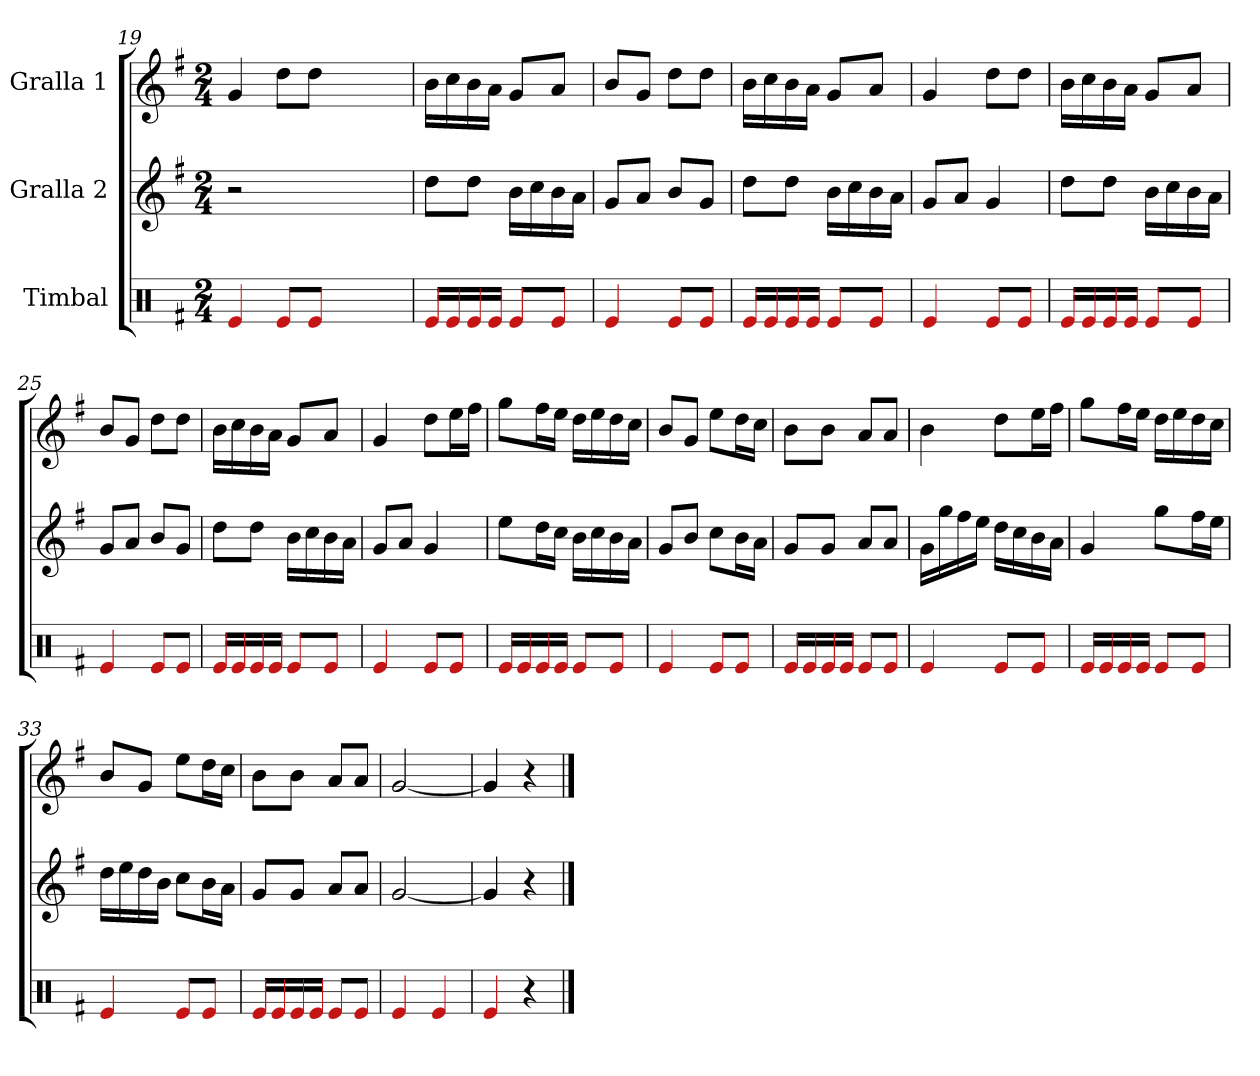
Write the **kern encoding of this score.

**kern	**kern	**kern
*part3	*part2	*part1
*staff3	*staff2	*staff1
*I"Timbal	*I"Gralla 2	*I"Gralla 1
*clefX	*clefG2	*clefG2
*k[f#]	*k[f#]	*k[f#]
*M2/4	*M2/4	*M2/4
=19	=19	=19
4e/	2r	4g/
8e/L	.	8dd\L
8e/J	.	8dd\J
2ryy	2ryy	2ryy
!!LO:LB:g=z
=20	=20	=20
16e/LL	8dd\L	16b\LL
16e/	.	16cc\
16e/	8dd\J	16b\
16e/JJ	.	16a\JJ
8e/L	16b\LL	8g/L
.	16cc\	.
8e/J	16b\	8a/J
.	16a\JJ	.
=21	=21	=21
4e/	8g/L	8b/L
.	8a/J	8g/J
8e/L	8b/L	8dd\L
8e/J	8g/J	8dd\J
=22	=22	=22
16e/LL	8dd\L	16b\LL
16e/	.	16cc\
16e/	8dd\J	16b\
16e/JJ	.	16a\JJ
8e/L	16b\LL	8g/L
.	16cc\	.
8e/J	16b\	8a/J
.	16a\JJ	.
=23	=23	=23
4e/	8g/L	4g/
.	8a/J	.
8e/L	4g/	8dd\L
8e/J	.	8dd\J
=24	=24	=24
16e/LL	8dd\L	16b\LL
16e/	.	16cc\
16e/	8dd\J	16b\
16e/JJ	.	16a\JJ
8e/L	16b\LL	8g/L
.	16cc\	.
8e/J	16b\	8a/J
.	16a\JJ	.
=25	=25	=25
4e/	8g/L	8b/L
.	8a/J	8g/J
8e/L	8b/L	8dd\L
8e/J	8g/J	8dd\J
=26	=26	=26
16e/LL	8dd\L	16b\LL
16e/	.	16cc\
16e/	8dd\J	16b\
16e/JJ	.	16a\JJ
8e/L	16b\LL	8g/L
.	16cc\	.
8e/J	16b\	8a/J
.	16a\JJ	.
!!LO:PB:g=z
=27	=27	=27
4e/	8g/L	4g/
.	8a/J	.
8e/L	4g/	8dd\L
8e/J	.	16ee\L
.	.	16ff#\JJ
=28	=28	=28
16e/LL	8ee\L	8gg\L
16e/	.	.
16e/	16dd\L	16ff#\L
16e/JJ	16cc\JJ	16ee\JJ
8e/L	16b\LL	16dd\LL
.	16cc\	16ee\
8e/J	16b\	16dd\
.	16a\JJ	16cc\JJ
=29	=29	=29
4e/	8g/L	8b/L
.	8b/J	8g/J
8e/L	8cc\L	8ee\L
8e/J	16b\L	16dd\L
.	16a\JJ	16cc\JJ
=30	=30	=30
16e/LL	8g/L	8b\L
16e/	.	.
16e/	8g/J	8b\J
16e/JJ	.	.
8e/L	8a/L	8a/L
8e/J	8a/J	8a/J
=31	=31	=31
4e/	16g\LL	4b\
.	16gg\	.
.	16ff#\	.
.	16ee\JJ	.
8e/L	16dd\LL	8dd\L
.	16cc\	.
8e/J	16b\	16ee\L
.	16a\JJ	16ff#\JJ
=32	=32	=32
16e/LL	4g/	8gg\L
16e/	.	.
16e/	.	16ff#\L
16e/JJ	.	16ee\JJ
8e/L	8gg\L	16dd\LL
.	.	16ee\
8e/J	16ff#\L	16dd\
.	16ee\JJ	16cc\JJ
!!LO:LB:g=z
=33	=33	=33
4e/	16dd\LL	8b/L
.	16ee\	.
.	16dd\	8g/J
.	16b\JJ	.
8e/L	8cc\L	8ee\L
8e/J	16b\L	16dd\L
.	16a\JJ	16cc\JJ
=34	=34	=34
16e/LL	8g/L	8b\L
16e/	.	.
16e/	8g/J	8b\J
16e/JJ	.	.
8e/L	8a/L	8a/L
8e/J	8a/J	8a/J
=35	=35	=35
4e/	[2g/	[2g/
4e/	.	.
=36	=36	=36
4e/	4g/]	4g/]
4r	4r	4r
==	==	==
*-	*-	*-
